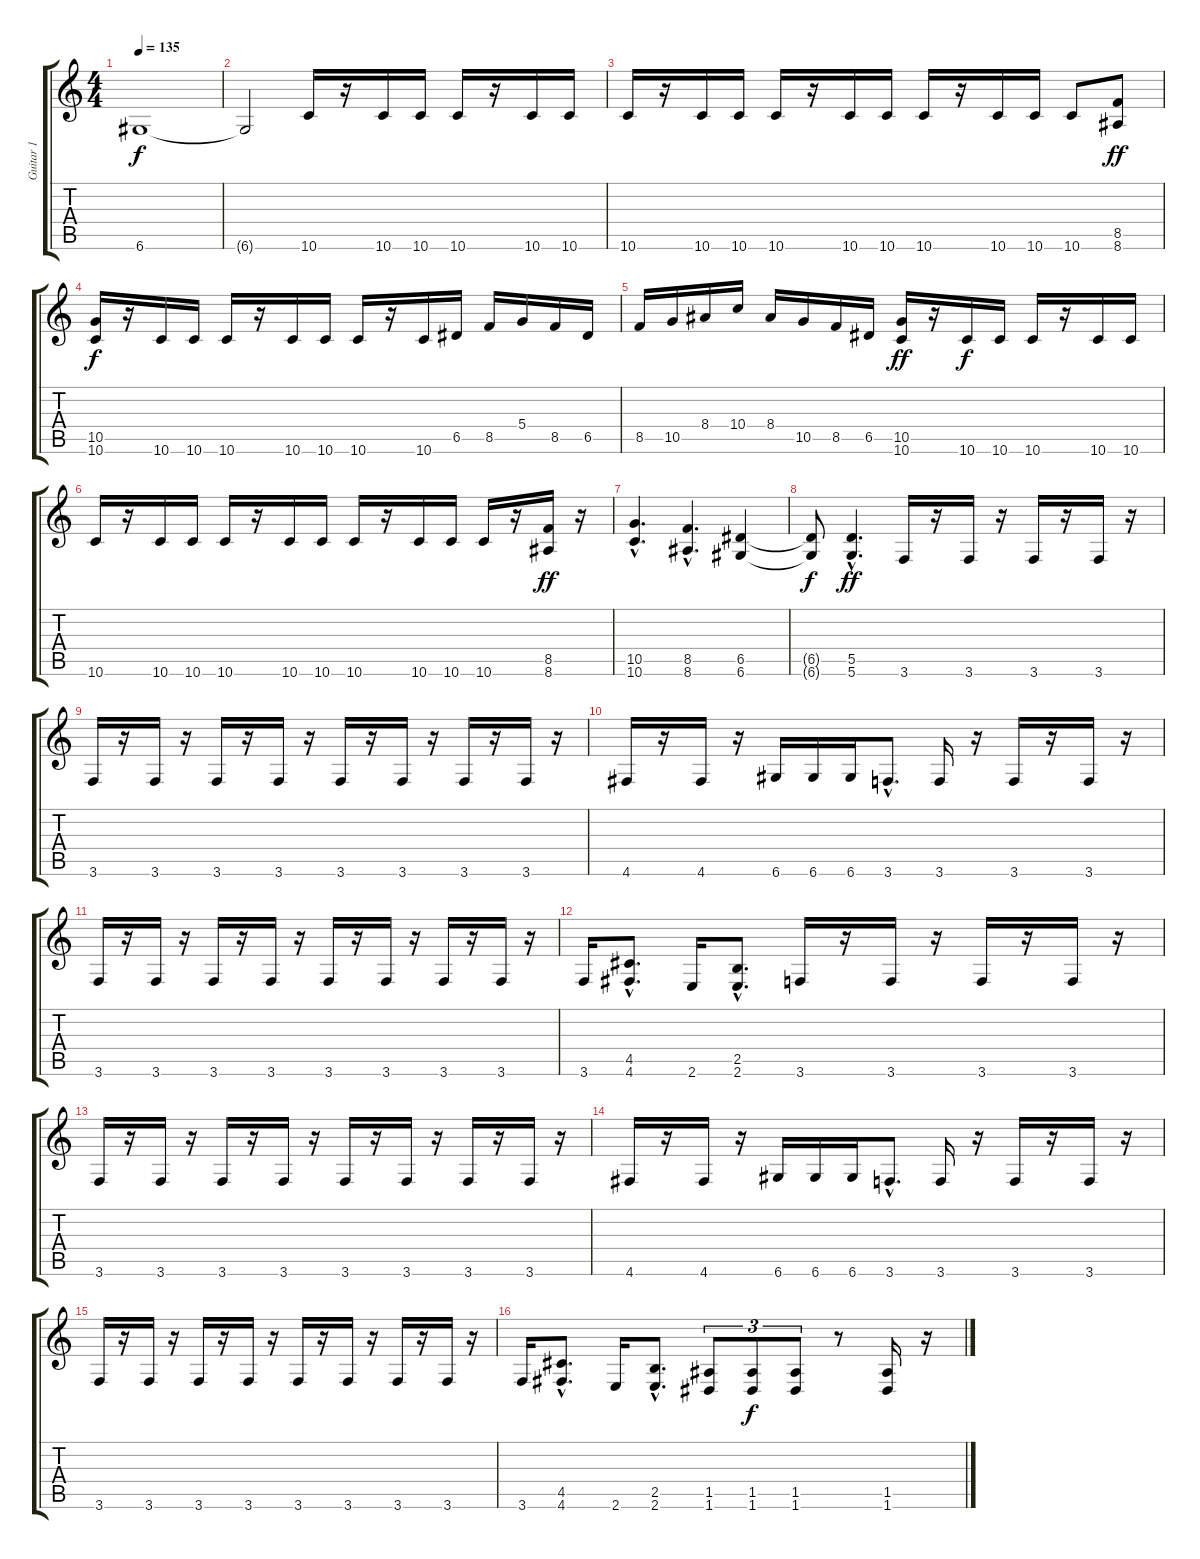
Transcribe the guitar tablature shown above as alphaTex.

\track ("Guitar 1" "Guitar 1") {instrument distortionguitar}
\staff {score tabs}
\tuning (E4 B3 G3 D3 A2 D2) {hide}
\ts (4 4)
\tempo 135
\clef g2
\ks c
6.6{t}.1{dy f} |
6.6{t}.2 10.6.16 r.16 10.6.16 10.6.16 10.6.16 r.16 10.6.16 10.6.16 |
10.6.16 r.16 10.6.16 10.6.16 10.6.16 r.16 10.6.16 10.6.16 10.6.16 r.16 10.6.16 10.6.16 10.6.8 (8.5 8.6).8{dy ff} |
(10.5 10.6).16{dy f} r.16 10.6.16 10.6.16 10.6.16 r.16 10.6.16 10.6.16 10.6.16 r.16 10.6.16 6.5.16 8.5.16 5.4.16 8.5.16 6.5.16 |
8.5.16 10.5.16 8.4.16 10.4.16 8.4.16 10.5.16 8.5.16 6.5.16 (10.5 10.6).16{dy ff} r.16 10.6.16{dy f} 10.6.16 10.6.16 r.16 10.6.16 10.6.16 |
10.6.16 r.16 10.6.16 10.6.16 10.6.16 r.16 10.6.16 10.6.16 10.6.16 r.16 10.6.16 10.6.16 10.6.16 r.16 (8.5 8.6).16{dy ff} r.16 |
(10.5{hac} 10.6{hac}).4{d} (8.5{hac} 8.6{hac}).4{d} (6.5 6.6).4 |
(6.5{t} 6.6{t}).8{dy f} (5.5{hac} 5.6{hac}).4{d dy ff} 3.6.16 r.16 3.6.16 r.16 3.6.16 r.16 3.6.16 r.16 |
3.6.16 r.16 3.6.16 r.16 3.6.16 r.16 3.6.16 r.16 3.6.16 r.16 3.6.16 r.16 3.6.16 r.16 3.6.16 r.16 |
4.6.16 r.16 4.6.16 r.16 6.6.16 6.6.16 6.6.16 3.6{hac}.8{d} 3.6.16 r.16 3.6.16 r.16 3.6.16 r.16 |
3.6.16 r.16 3.6.16 r.16 3.6.16 r.16 3.6.16 r.16 3.6.16 r.16 3.6.16 r.16 3.6.16 r.16 3.6.16 r.16 |
3.6.16 (4.5{hac} 4.6{hac}).8{d} 2.6.16 (2.5{hac} 2.6{hac}).8{d} 3.6.16 r.16 3.6.16 r.16 3.6.16 r.16 3.6.16 r.16 |
3.6.16 r.16 3.6.16 r.16 3.6.16 r.16 3.6.16 r.16 3.6.16 r.16 3.6.16 r.16 3.6.16 r.16 3.6.16 r.16 |
4.6.16 r.16 4.6.16 r.16 6.6.16 6.6.16 6.6.16 3.6{hac}.8{d} 3.6.16 r.16 3.6.16 r.16 3.6.16 r.16 |
3.6.16 r.16 3.6.16 r.16 3.6.16 r.16 3.6.16 r.16 3.6.16 r.16 3.6.16 r.16 3.6.16 r.16 3.6.16 r.16 |
3.6.16 (4.5{hac} 4.6{hac}).8{d} 2.6.16 (2.5{hac} 2.6{hac}).8{d} (1.5 1.6).8{tu (3 2) balance 8} (1.5 1.6).8{tu (3 2) dy f} (1.5 1.6).8{tu (3 2)} r.8 (1.5 1.6).16 r.16
